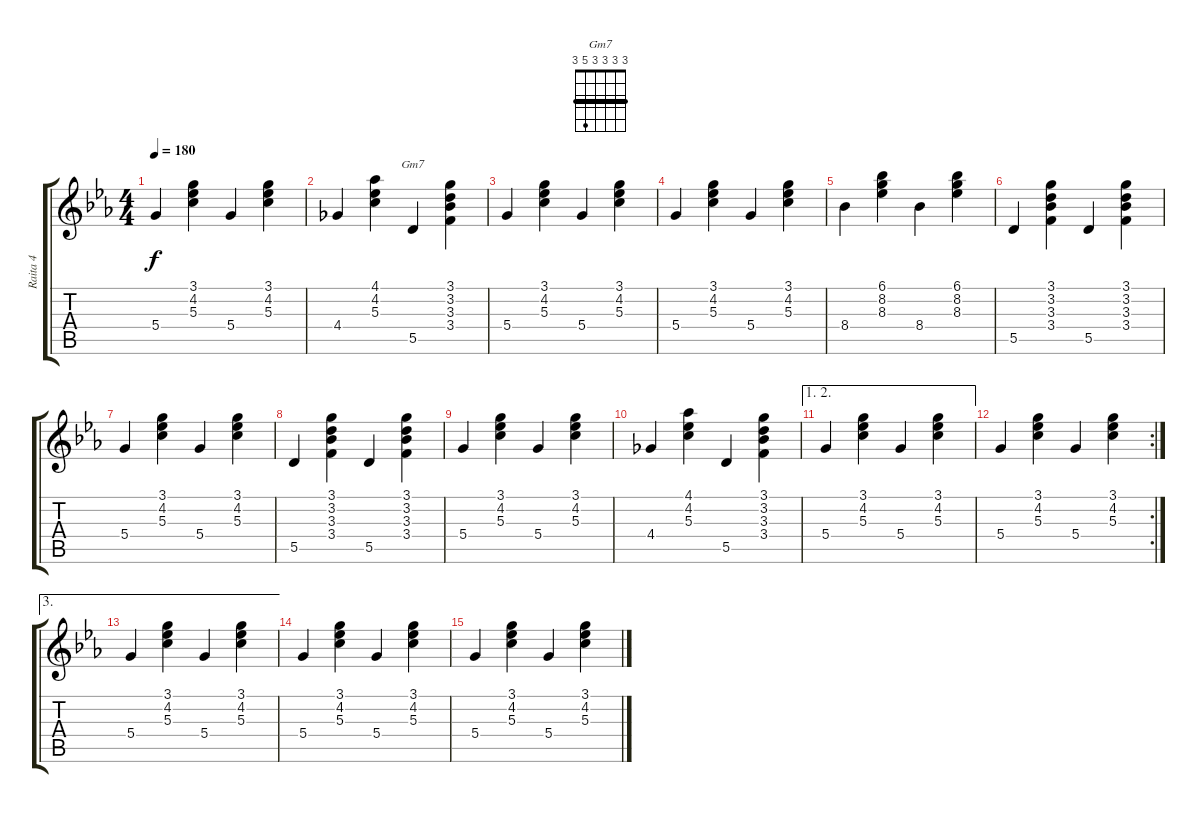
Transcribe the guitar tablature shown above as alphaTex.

\track ("Raita 4" "Raita 4") {instrument electricguitarmuted}
\staff {score tabs}
\tuning (E4 B3 G3 D3 A2 E2) {hide}
\chord ("Gm7" 3 3 3 3 5 3) {barre 3}
\ts (4 4)
\tempo 180
\clef g2
\ks eb
5.4.4{dy f} (3.1 4.2 5.3).4 5.4.4 (3.1 4.2 5.3).4 |
4.4.4 (4.1 4.2 5.3).4 5.5.4{ch "Gm7"} (3.1 3.2 3.3 3.4).4 |
5.4.4 (3.1 4.2 5.3).4 5.4.4 (3.1 4.2 5.3).4 |
5.4.4 (3.1 4.2 5.3).4 5.4.4 (3.1 4.2 5.3).4 |
8.4.4 (6.1 8.2 8.3).4 8.4.4 (6.1 8.2 8.3).4 |
5.5.4 (3.1 3.2 3.3 3.4).4 5.5.4 (3.1 3.2 3.3 3.4).4 |
5.4.4 (3.1 4.2 5.3).4 5.4.4 (3.1 4.2 5.3).4 |
5.5.4 (3.1 3.2 3.3 3.4).4 5.5.4 (3.1 3.2 3.3 3.4).4 |
5.4.4 (3.1 4.2 5.3).4 5.4.4 (3.1 4.2 5.3).4 |
4.4.4 (4.1 4.2 5.3).4 5.5.4 (3.1 3.2 3.3 3.4).4 |
\ae (1 2)
5.4.4 (3.1 4.2 5.3).4 5.4.4 (3.1 4.2 5.3).4 |
\rc 2
5.4.4 (3.1 4.2 5.3).4 5.4.4 (3.1 4.2 5.3).4 |
\ae 3
5.4.4 (3.1 4.2 5.3).4 5.4.4 (3.1 4.2 5.3).4 |
5.4.4 (3.1 4.2 5.3).4 5.4.4 (3.1 4.2 5.3).4 |
5.4.4 (3.1 4.2 5.3).4 5.4.4 (3.1 4.2 5.3).4
